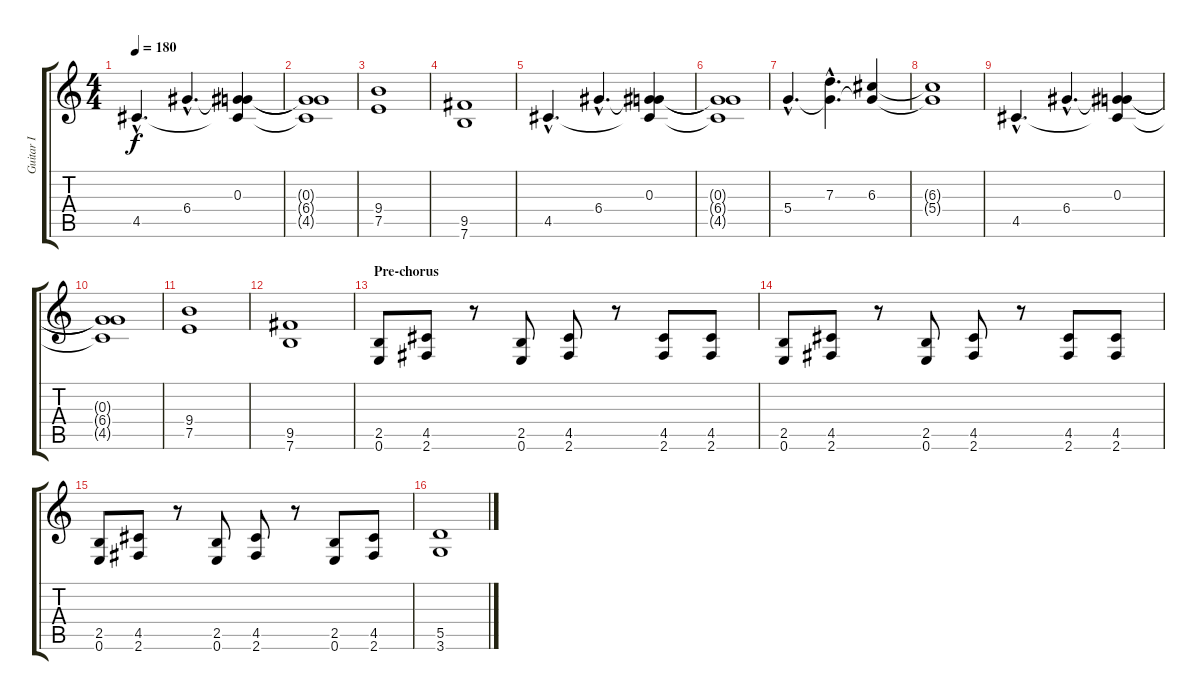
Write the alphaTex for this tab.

\track ("Guitar I" "Guitar I") {instrument distortionguitar}
\staff {score tabs}
\tuning (E4 B3 G3 D3 A2 E2) {hide}
\ts (4 4)
\tempo 180
\clef g2
\ks c
4.5{hac}.4{d dy f} 6.4{hac}.4{d} (0.3 6.4{t} 4.5{t}).4 |
(0.3{t} 6.4{t} 4.5{t}).1 |
(9.4 7.5).1 |
(9.5 7.6).1 |
4.5{hac}.4{d} 6.4{hac}.4{d} (0.3 6.4{t} 4.5{t}).4 |
(0.3{t} 6.4{t} 4.5{t}).1 |
5.4{hac}.4{d} (7.3{hac} 5.4{hac t}).4{d} (6.3 5.4{t}).4 |
(6.3{t} 5.4{t}).1 |
4.5{hac}.4{d} 6.4{hac}.4{d} (0.3 6.4{t} 4.5{t}).4 |
(0.3{t} 6.4{t} 4.5{t}).1 |
(9.4 7.5).1 |
(9.5 7.6).1 |
\section ("" "Pre-chorus")
(2.5 0.6).8 (4.5 2.6).8 r.8 (2.5 0.6).8 (4.5 2.6).8 r.8 (4.5 2.6).8 (4.5 2.6).8 |
(2.5 0.6).8 (4.5 2.6).8 r.8 (2.5 0.6).8 (4.5 2.6).8 r.8 (4.5 2.6).8 (4.5 2.6).8 |
(2.5 0.6).8 (4.5 2.6).8 r.8 (2.5 0.6).8 (4.5 2.6).8 r.8 (2.5 0.6).8 (4.5 2.6).8 |
(5.5 3.6).1
